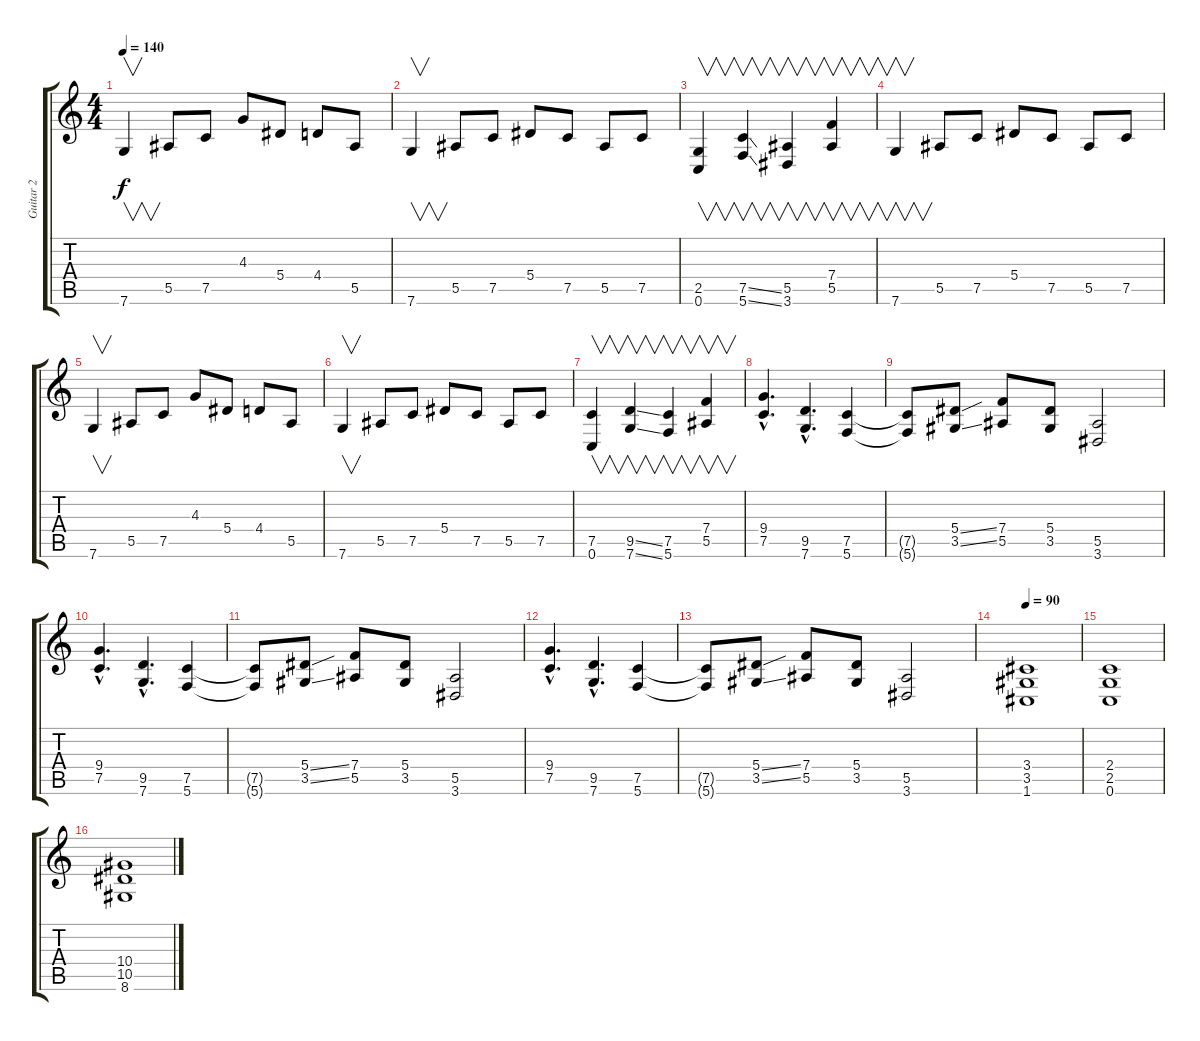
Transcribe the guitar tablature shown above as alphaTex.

\track ("Guitar 2" "Guitar 2") {instrument distortionguitar}
\staff {score tabs}
\tuning (C4 G3 Eb3 Bb2 F2 C2) {hide}
\ts (4 4)
\tempo 140
\clef g2
\ks c
7.6.4{v dy f} 5.5.8 7.5.8 4.3.8 5.4.8 4.4.8 5.5.8 |
7.6.4{v} 5.5.8 7.5.8 5.4.8 7.5.8 5.5.8 7.5.8 |
(2.5 0.6).4{v} (7.5{ss} 5.6{ss}).4{v} (5.5 3.6).4{v} (7.4 5.5).4{v} |
7.6.4{v} 5.5.8 7.5.8 5.4.8 7.5.8 5.5.8 7.5.8 |
7.6.4{v} 5.5.8 7.5.8 4.3.8 5.4.8 4.4.8 5.5.8 |
7.6.4{v} 5.5.8 7.5.8 5.4.8 7.5.8 5.5.8 7.5.8 |
(7.5 0.6).4{v} (9.5{ss} 7.6{ss}).4{v} (7.5 5.6).4{v} (7.4 5.5).4{v} |
(9.4{hac} 7.5{hac}).4{d} (9.5{hac} 7.6{hac}).4{d} (7.5 5.6).4 |
(7.5{t} 5.6{t}).8 (5.4{ss} 3.5{ss}).8 (7.4 5.5).8 (5.4 3.5).8 (5.5 3.6).2 |
(9.4{hac} 7.5{hac}).4{d} (9.5{hac} 7.6{hac}).4{d} (7.5 5.6).4 |
(7.5{t} 5.6{t}).8 (5.4{ss} 3.5{ss}).8 (7.4 5.5).8 (5.4 3.5).8 (5.5 3.6).2 |
(9.4{hac} 7.5{hac}).4{d} (9.5{hac} 7.6{hac}).4{d} (7.5 5.6).4 |
(7.5{t} 5.6{t}).8 (5.4{ss} 3.5{ss}).8 (7.4 5.5).8 (5.4 3.5).8 (5.5 3.6).2 |
\tempo 90
(3.4 3.5 1.6).1 |
(2.4 2.5 0.6).1 |
(10.4 10.5 8.6).1
